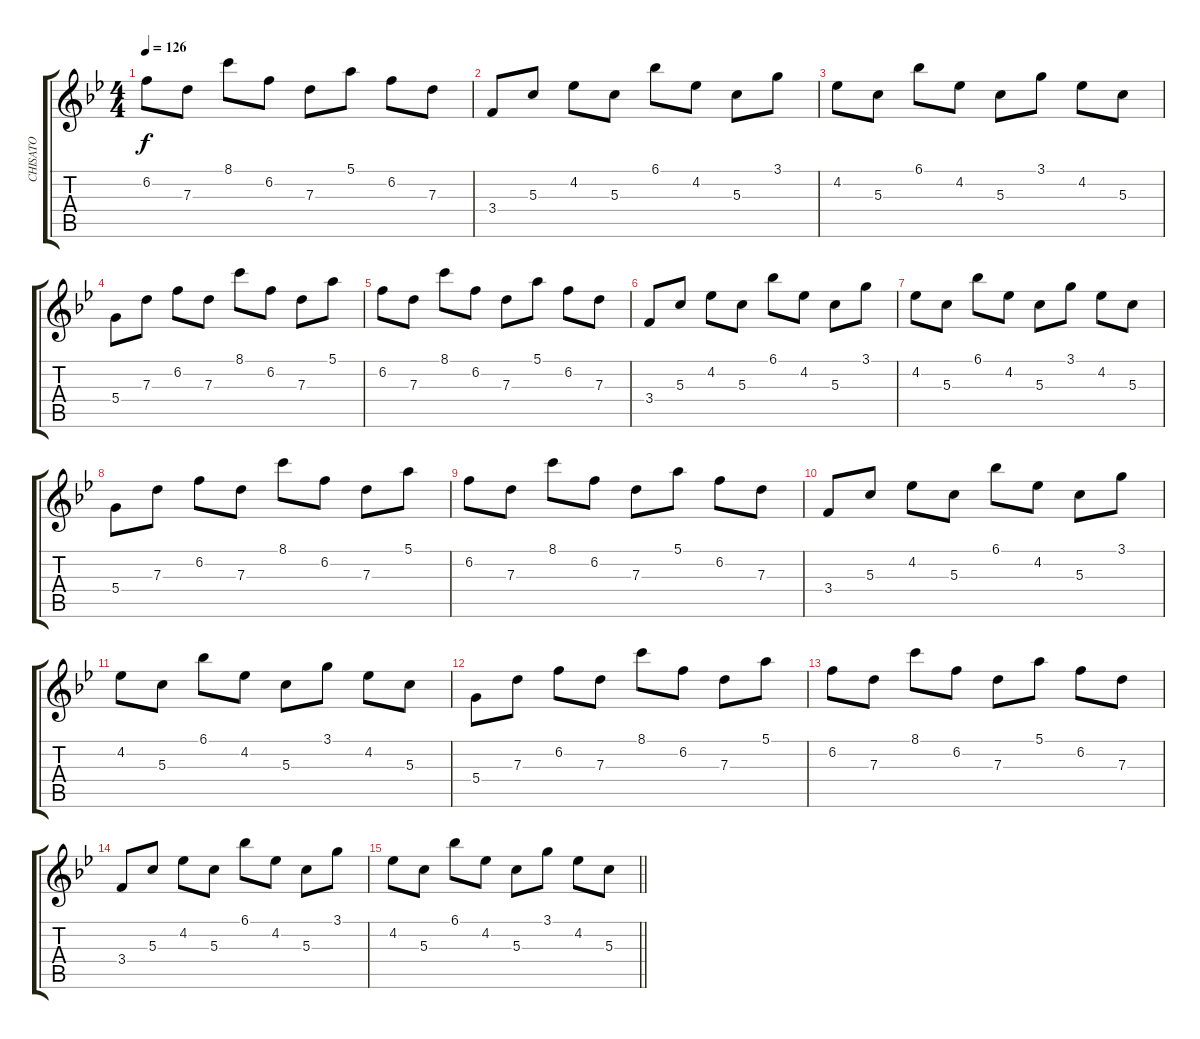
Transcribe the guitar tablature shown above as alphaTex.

\track ("CHISATO" "CHISATO") {instrument electricguitarclean}
\staff {score tabs}
\tuning (E4 B3 G3 D3 A2 E2) {hide}
\ts (4 4)
\tempo 126
\clef g2
\ks bb
6.2.8{dy f} 7.3.8 8.1.8 6.2.8 7.3.8 5.1.8 6.2.8 7.3.8 |
3.4.8 5.3.8 4.2.8 5.3.8 6.1.8 4.2.8 5.3.8 3.1.8 |
4.2.8 5.3.8 6.1.8 4.2.8 5.3.8 3.1.8 4.2.8 5.3.8 |
5.4.8 7.3.8 6.2.8 7.3.8 8.1.8 6.2.8 7.3.8 5.1.8 |
6.2.8 7.3.8 8.1.8 6.2.8 7.3.8 5.1.8 6.2.8 7.3.8 |
3.4.8 5.3.8 4.2.8 5.3.8 6.1.8 4.2.8 5.3.8 3.1.8 |
4.2.8 5.3.8 6.1.8 4.2.8 5.3.8 3.1.8 4.2.8 5.3.8 |
5.4.8 7.3.8 6.2.8 7.3.8 8.1.8 6.2.8 7.3.8 5.1.8 |
6.2.8 7.3.8 8.1.8 6.2.8 7.3.8 5.1.8 6.2.8 7.3.8 |
3.4.8 5.3.8 4.2.8 5.3.8 6.1.8 4.2.8 5.3.8 3.1.8 |
4.2.8 5.3.8 6.1.8 4.2.8 5.3.8 3.1.8 4.2.8 5.3.8 |
5.4.8 7.3.8 6.2.8 7.3.8 8.1.8 6.2.8 7.3.8 5.1.8 |
6.2.8 7.3.8 8.1.8 6.2.8 7.3.8 5.1.8 6.2.8 7.3.8 |
3.4.8 5.3.8 4.2.8 5.3.8 6.1.8 4.2.8 5.3.8 3.1.8 |
\barLineRight lightlight
4.2.8 5.3.8 6.1.8 4.2.8 5.3.8 3.1.8 4.2.8 5.3.8
